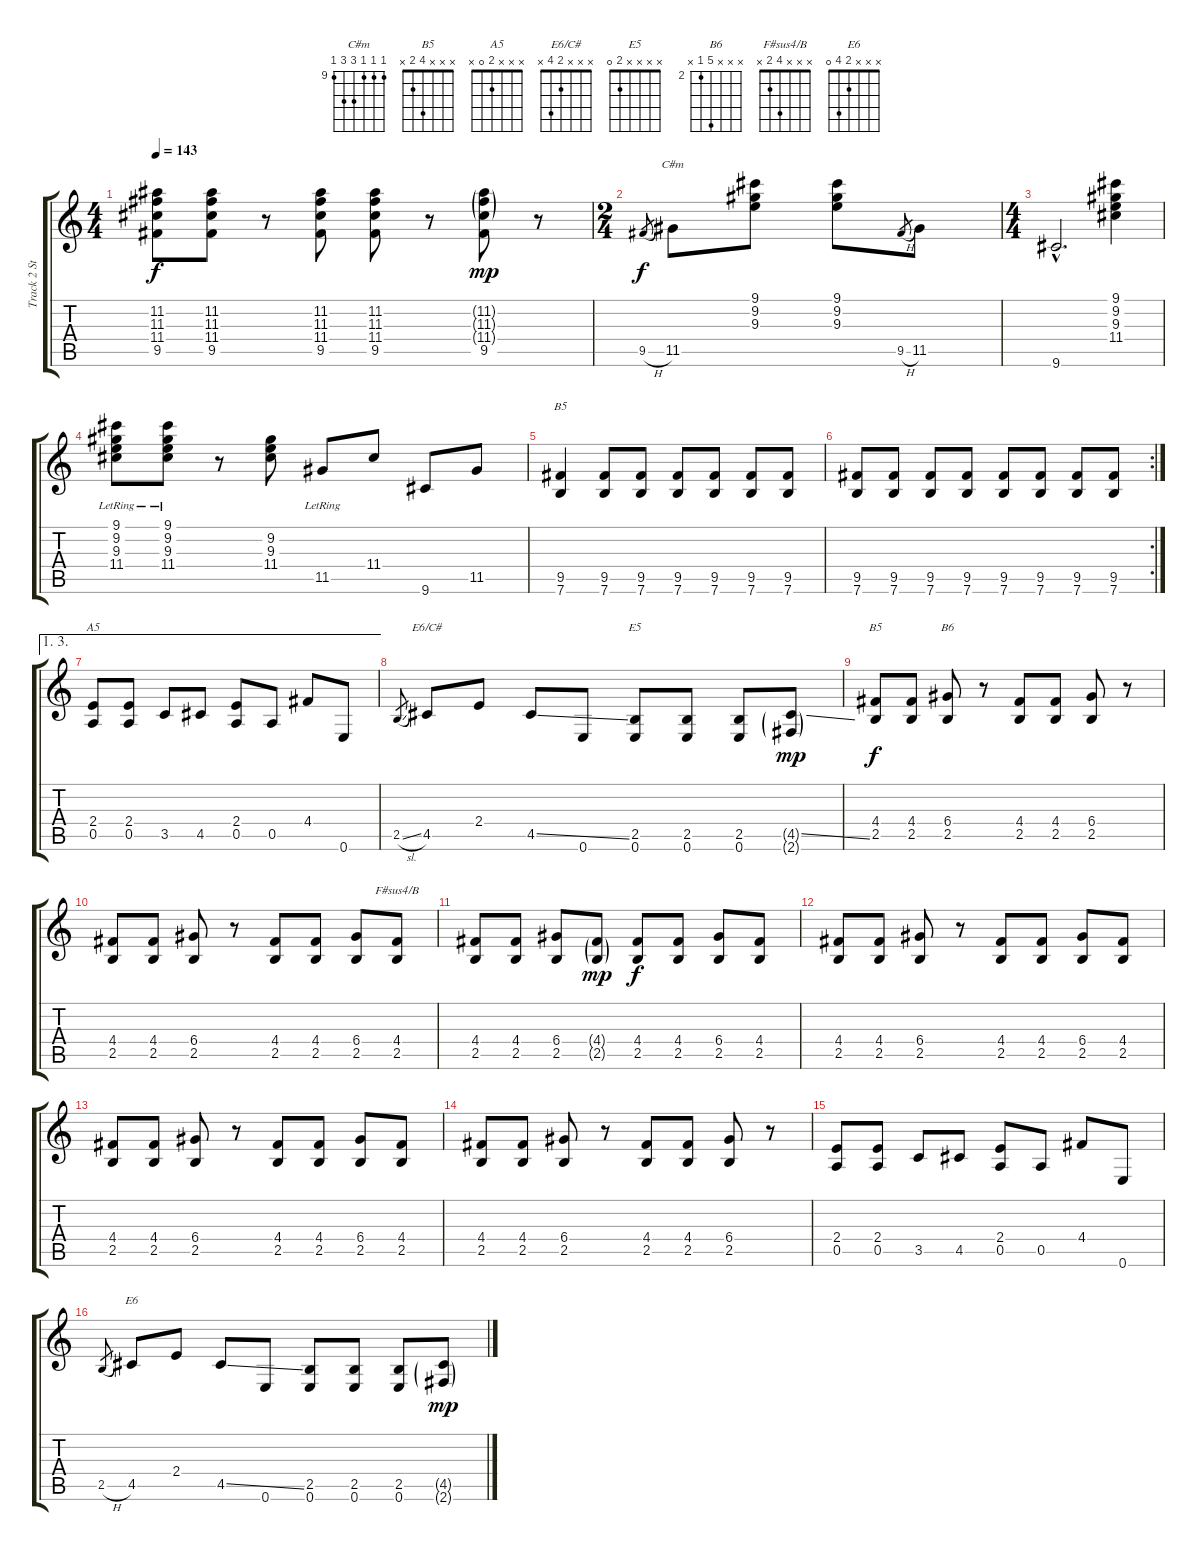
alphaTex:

\track ("Track 2 Standard tuning" "Track 2 St") {instrument electricguitarjazz}
\staff {score tabs}
\tuning (E4 B3 G3 D3 A2 E2) {hide}
\chord ("C#m" 9 9 9 11 11 9) {firstfret 9}
\chord ("B5" x x x x 9 7) {firstfret 7}
\chord ("A5" x x x 2 0 x)
\chord ("E6/C#" x x x 2 4 x)
\chord ("E5" x x x x 2 0)
\chord ("B5" x x x 4 2 x)
\chord ("B6" x x x 6 2 x) {firstfret 2}
\chord ("F#sus4/B" x x x 4 2 x)
\chord ("E6" x x x 2 4 0)
\ts (4 4)
\tempo 143
\clef g2
\ks c
(11.2 11.3 11.4 9.5).8{dy f} (11.2 11.3 11.4 9.5).8 r.8 (11.2 11.3 11.4 9.5).8 (11.2 11.3 11.4 9.5).8 r.8 (11.2{g} 11.3{g} 11.4{g} 9.5).8{dy mp} r.8 |
\ts (2 4)
9.5{h}.8{gr dy f} 11.5.8{ch "C#m"} (9.1 9.2 9.3).8 (9.1 9.2 9.3).8 9.5{h}.8{gr} 11.5.8 |
\ts (4 4)
9.6{hac}.2{d} (9.1 9.2 9.3 11.4).4 |
(9.1 9.2 9.3 11.4{lr}).8 (9.1 9.2 9.3 11.4{lr}).8 r.8 (9.2 9.3 11.4).8 11.5{lr}.8 11.4.8 9.6.8 11.5.8 |
(9.5 7.6).4{ch "B5"} (9.5 7.6).8{volume 7} (9.5 7.6).8 (9.5 7.6).8 (9.5 7.6).8 (9.5 7.6).8 (9.5 7.6).8{volume 9} |
\rc 2
(9.5 7.6).8 (9.5 7.6).8 (9.5 7.6).8{volume 10} (9.5 7.6).8{volume 12} (9.5 7.6).8 (9.5 7.6).8 (9.5 7.6).8 (9.5 7.6).8 |
\ae (1 3)
(2.4 0.5).8{ch "A5"} (2.4 0.5).8 3.5.8 4.5.8 (2.4 0.5).8 0.5.8 4.4.8 0.6.8 |
2.5{sl}.8{gr} 4.5.8{ch "E6/C#"} 2.4.8 4.5{ss}.8 0.6.8 (2.5 0.6).8{ch "E5"} (2.5 0.6).8 (2.5 0.6).8 (4.5{ss g} 2.6{g}).8{dy mp} |
(4.4 2.5).8{ch "B5" dy f} (4.4 2.5).8 (6.4 2.5).8{ch "B6"} r.8 (4.4 2.5).8 (4.4 2.5).8 (6.4 2.5).8 r.8 |
(4.4 2.5).8 (4.4 2.5).8 (6.4 2.5).8 r.8 (4.4 2.5).8 (4.4 2.5).8 (6.4 2.5).8 (4.4 2.5).8{ch "F#sus4/B"} |
(4.4 2.5).8 (4.4 2.5).8 (6.4 2.5).8 (4.4{g} 2.5{g}).8{dy mp} (4.4 2.5).8{dy f} (4.4 2.5).8 (6.4 2.5).8 (4.4 2.5).8 |
(4.4 2.5).8 (4.4 2.5).8 (6.4 2.5).8 r.8 (4.4 2.5).8 (4.4 2.5).8 (6.4 2.5).8 (4.4 2.5).8 |
(4.4 2.5).8 (4.4 2.5).8 (6.4 2.5).8 r.8 (4.4 2.5).8 (4.4 2.5).8 (6.4 2.5).8 (4.4 2.5).8 |
(4.4 2.5).8 (4.4 2.5).8 (6.4 2.5).8 r.8 (4.4 2.5).8 (4.4 2.5).8 (6.4 2.5).8 r.8 |
(2.4 0.5).8 (2.4 0.5).8 3.5.8 4.5.8 (2.4 0.5).8 0.5.8 4.4.8 0.6.8 |
2.5{h}.8{gr} 4.5.8{ch "E6"} 2.4.8 4.5{ss}.8 0.6.8 (2.5 0.6).8 (2.5 0.6).8 (2.5 0.6).8 (4.5{ss g} 2.6{g}).8{dy mp}
